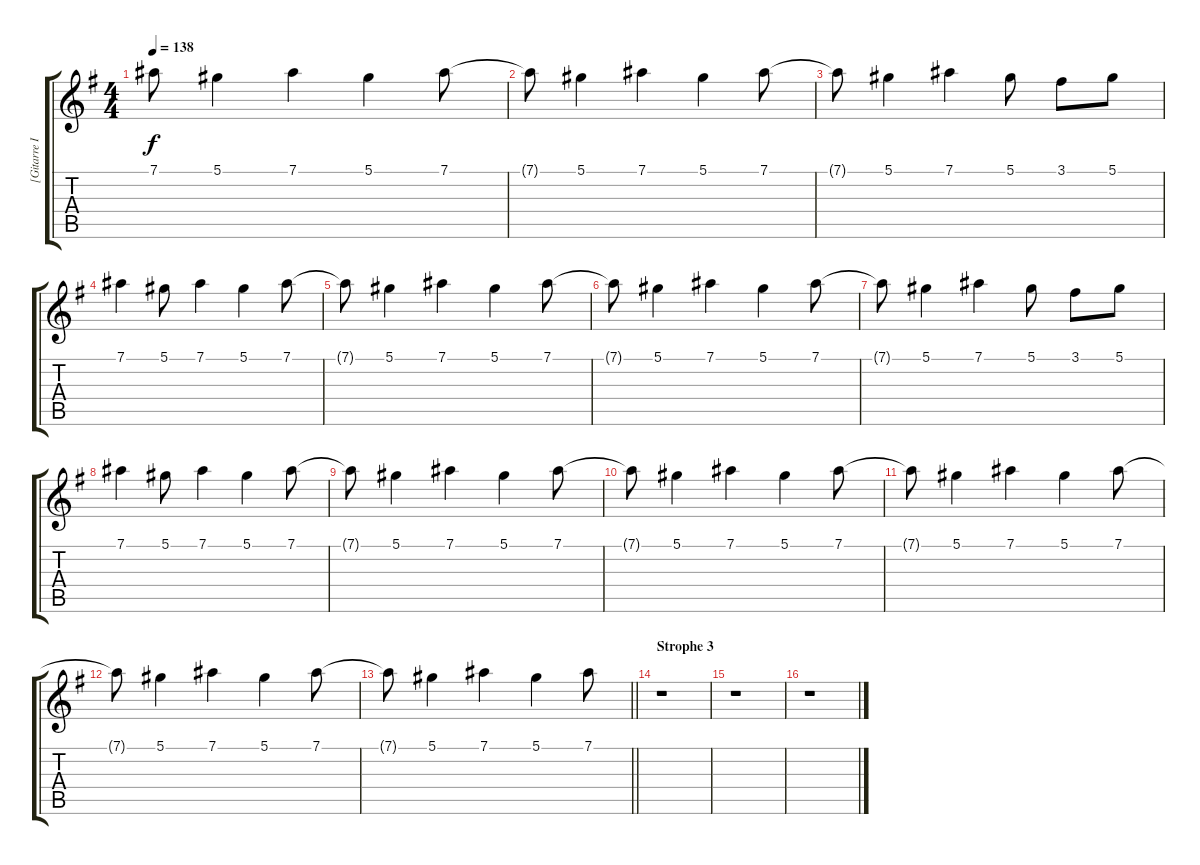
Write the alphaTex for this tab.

\track ("[Gitarre IV]" "[Gitarre I") {instrument acousticguitarsteel}
\staff {score tabs}
\tuning (Eb4 Bb3 Gb3 Db3 Ab2 Eb2) {hide}
\ts (4 4)
\tempo 138
\clef g2
\ks eminor
7.1{t}.8{dy f} 5.1.4 7.1.4 5.1.4 7.1.8 |
7.1{t}.8 5.1.4 7.1.4 5.1.4 7.1.8 |
7.1{t}.8 5.1.4 7.1.4 5.1.8 3.1.8 5.1.8 |
7.1.4 5.1.8 7.1.4 5.1.4 7.1.8 |
7.1{t}.8 5.1.4 7.1.4 5.1.4 7.1.8 |
7.1{t}.8 5.1.4 7.1.4 5.1.4 7.1.8 |
7.1{t}.8 5.1.4 7.1.4 5.1.8 3.1.8 5.1.8 |
7.1.4 5.1.8 7.1.4 5.1.4 7.1.8 |
7.1{t}.8 5.1.4 7.1.4 5.1.4 7.1.8 |
7.1{t}.8 5.1.4 7.1.4 5.1.4 7.1.8 |
7.1{t}.8 5.1.4 7.1.4 5.1.4 7.1.8 |
7.1{t}.8 5.1.4 7.1.4 5.1.4 7.1.8 |
\barLineRight lightlight
7.1{t}.8 5.1.4 7.1.4 5.1.4 7.1.8 |
\section ("" "Strophe 3")
r.1 |
r.1 |
r.1
